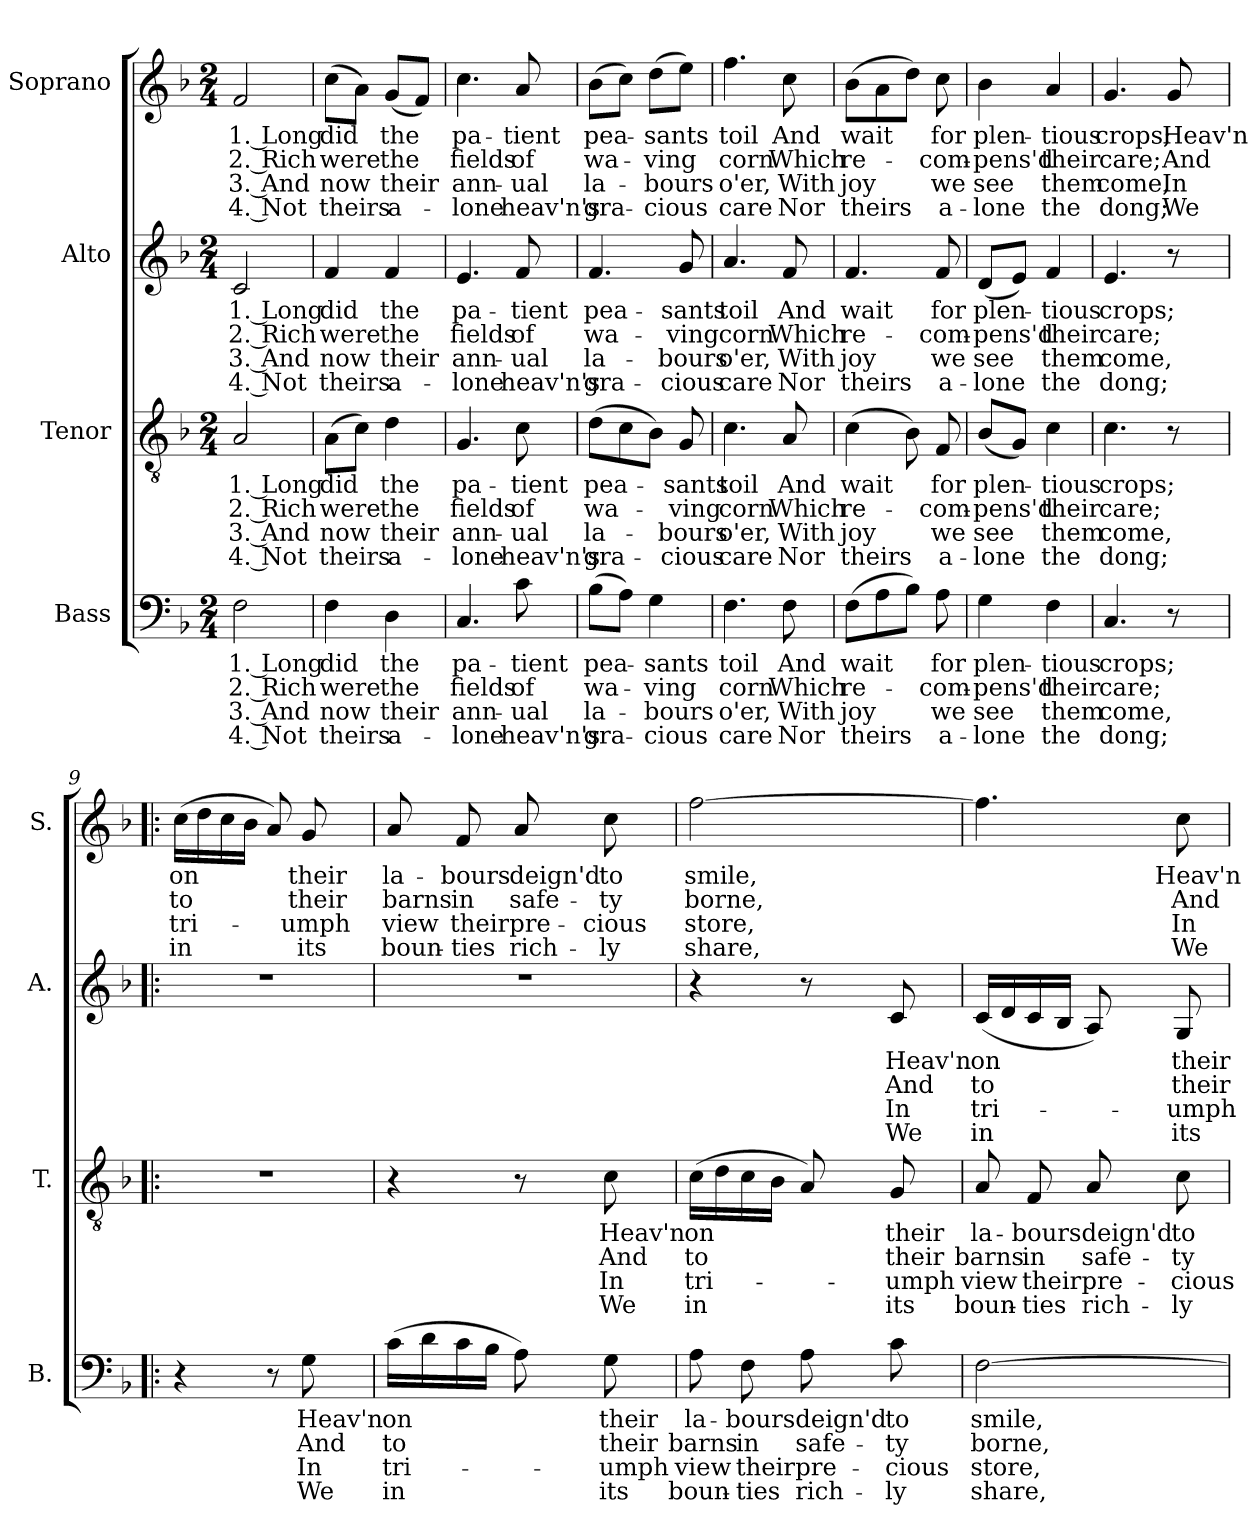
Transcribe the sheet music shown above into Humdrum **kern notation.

**kern	**text	**text	**text	**text	**kern	**text	**text	**text	**text	**kern	**text	**text	**text	**text	**kern	**text	**text	**text	**text
*part4	*part4	*part4	*part4	*part4	*part3	*part3	*part3	*part3	*part3	*part2	*part2	*part2	*part2	*part2	*part1	*part1	*part1	*part1	*part1
*staff4	*staff4	*staff4	*staff4	*staff4	*staff3	*staff3	*staff3	*staff3	*staff3	*staff2	*staff2	*staff2	*staff2	*staff2	*staff1	*staff1	*staff1	*staff1	*staff1
*I"Bass	*	*	*	*	*I"Tenor	*	*	*	*	*I"Alto	*	*	*	*	*I"Soprano	*	*	*	*
*I'B.	*	*	*	*	*I'T.	*	*	*	*	*I'A.	*	*	*	*	*I'S.	*	*	*	*
*clefF4	*	*	*	*	*clefGv2	*	*	*	*	*clefG2	*	*	*	*	*clefG2	*	*	*	*
*k[b-]	*	*	*	*	*k[b-]	*	*	*	*	*k[b-]	*	*	*	*	*k[b-]	*	*	*	*
*M2/4	*	*	*	*	*M2/4	*	*	*	*	*M2/4	*	*	*	*	*M2/4	*	*	*	*
=1	=1	=1	=1	=1	=1	=1	=1	=1	=1	=1	=1	=1	=1	=1	=1	=1	=1	=1	=1
!	!LO:LY:b	!LO:LY:b	!LO:LY:b	!LO:LY:b	!	!LO:LY:b	!LO:LY:b	!LO:LY:b	!LO:LY:b	!	!LO:LY:b	!LO:LY:b	!LO:LY:b	!LO:LY:b	!	!LO:LY:b	!LO:LY:b	!LO:LY:b	!LO:LY:b
2F\	1. Long	2. Rich	3. And	4. Not	2A/	1. Long	2. Rich	3. And	4. Not	2c/	1. Long	2. Rich	3. And	4. Not	2f/	1. Long	2. Rich	3. And	4. Not
=2	=2	=2	=2	=2	=2	=2	=2	=2	=2	=2	=2	=2	=2	=2	=2	=2	=2	=2	=2
!	!LO:LY:b	!LO:LY:b	!LO:LY:b	!LO:LY:b	!	!LO:LY:b	!LO:LY:b	!LO:LY:b	!LO:LY:b	!	!LO:LY:b	!LO:LY:b	!LO:LY:b	!LO:LY:b	!	!LO:LY:b	!LO:LY:b	!LO:LY:b	!LO:LY:b
4F\	did	were	now	theirs	(>8A\L	did	were	now	theirs	4f/	did	were	now	theirs	(>8cc\L	did	were	now	theirs
.	.	.	.	.	8c\J)	.	.	.	.	.	.	.	.	.	8a\J)	.	.	.	.
!	!LO:LY:b	!LO:LY:b	!LO:LY:b	!LO:LY:b	!	!LO:LY:b	!LO:LY:b	!LO:LY:b	!LO:LY:b	!	!LO:LY:b	!LO:LY:b	!LO:LY:b	!LO:LY:b	!	!LO:LY:b	!LO:LY:b	!LO:LY:b	!LO:LY:b
4D\	the	the	their	a-	4d\	the	the	their	a-	4f/	the	the	their	a-	(<8g/L	the	the	their	a-
.	.	.	.	.	.	.	.	.	.	.	.	.	.	.	8f/J)	.	.	.	.
=3	=3	=3	=3	=3	=3	=3	=3	=3	=3	=3	=3	=3	=3	=3	=3	=3	=3	=3	=3
!	!LO:LY:b	!LO:LY:b	!LO:LY:b	!LO:LY:b	!	!LO:LY:b	!LO:LY:b	!LO:LY:b	!LO:LY:b	!	!LO:LY:b	!LO:LY:b	!LO:LY:b	!LO:LY:b	!	!LO:LY:b	!LO:LY:b	!LO:LY:b	!LO:LY:b
4.C/	pa-	fields	ann-	-lone	4.G/	pa-	fields	ann-	-lone	4.e/	pa-	fields	ann-	-lone	4.cc\	pa-	fields	ann-	-lone
!	!LO:LY:b	!LO:LY:b	!LO:LY:b	!LO:LY:b	!	!LO:LY:b	!LO:LY:b	!LO:LY:b	!LO:LY:b	!	!LO:LY:b	!LO:LY:b	!LO:LY:b	!LO:LY:b	!	!LO:LY:b	!LO:LY:b	!LO:LY:b	!LO:LY:b
8c\	-tient	of	-ual	heav'n's	8c\	-tient	of	-ual	heav'n's	8f/	-tient	of	-ual	heav'n's	8a/	-tient	of	-ual	heav'n's
=4	=4	=4	=4	=4	=4	=4	=4	=4	=4	=4	=4	=4	=4	=4	=4	=4	=4	=4	=4
!	!LO:LY:b	!LO:LY:b	!LO:LY:b	!LO:LY:b	!	!LO:LY:b	!LO:LY:b	!LO:LY:b	!LO:LY:b	!	!LO:LY:b	!LO:LY:b	!LO:LY:b	!LO:LY:b	!	!LO:LY:b	!LO:LY:b	!LO:LY:b	!LO:LY:b
(>8B-\L	pea-	wa-	la-	gra-	(>8d\L	pea-	wa-	la-	gra-	4.f/	pea-	wa-	la-	gra-	(>8b-\L	pea-	wa-	la-	gra-
8A\J)	.	.	.	.	8c\	.	.	.	.	.	.	.	.	.	8cc\J)	.	.	.	.
!	!LO:LY:b	!LO:LY:b	!LO:LY:b	!LO:LY:b	!	!	!	!	!	!	!	!	!	!	!	!LO:LY:b	!LO:LY:b	!LO:LY:b	!LO:LY:b
4G\	-sants	-ving	-bours	-cious	8B-\J)	.	.	.	.	.	.	.	.	.	(>8dd\L	-sants	-ving	-bours	-cious
!	!	!	!	!	!	!LO:LY:b	!LO:LY:b	!LO:LY:b	!LO:LY:b	!	!LO:LY:b	!LO:LY:b	!LO:LY:b	!LO:LY:b	!	!	!	!	!
.	.	.	.	.	8G/	-sants	-ving	-bours	-cious	8g/	sants	ving	bours	cious	8ee\J)	.	.	.	.
=5	=5	=5	=5	=5	=5	=5	=5	=5	=5	=5	=5	=5	=5	=5	=5	=5	=5	=5	=5
!	!LO:LY:b	!LO:LY:b	!LO:LY:b	!LO:LY:b	!	!LO:LY:b	!LO:LY:b	!LO:LY:b	!LO:LY:b	!	!LO:LY:b	!LO:LY:b	!LO:LY:b	!LO:LY:b	!	!LO:LY:b	!LO:LY:b	!LO:LY:b	!LO:LY:b
4.F\	toil	corn	o'er,	care	4.c\	toil	corn	o'er,	care	4.a/	toil	corn	o'er,	care	4.ff\	toil	corn	o'er,	care
!	!LO:LY:b	!LO:LY:b	!LO:LY:b	!LO:LY:b	!	!LO:LY:b	!LO:LY:b	!LO:LY:b	!LO:LY:b	!	!LO:LY:b	!LO:LY:b	!LO:LY:b	!LO:LY:b	!	!LO:LY:b	!LO:LY:b	!LO:LY:b	!LO:LY:b
8F\	And	Which	With	Nor	8A/	And	Which	With	Nor	8f/	And	Which	With	Nor	8cc\	And	Which	With	Nor
=6	=6	=6	=6	=6	=6	=6	=6	=6	=6	=6	=6	=6	=6	=6	=6	=6	=6	=6	=6
!	!LO:LY:b	!LO:LY:b	!LO:LY:b	!LO:LY:b	!	!LO:LY:b	!LO:LY:b	!LO:LY:b	!LO:LY:b	!	!LO:LY:b	!LO:LY:b	!LO:LY:b	!LO:LY:b	!	!LO:LY:b	!LO:LY:b	!LO:LY:b	!LO:LY:b
(>8F\L	wait	re-	joy	theirs	(>4c\	wait	re-	joy	theirs	4.f/	wait	re-	joy	theirs	(>8b-\L	wait	re-	joy	theirs
8A\	.	.	.	.	.	.	.	.	.	.	.	.	.	.	8a\	.	.	.	.
8B-\J)	.	.	.	.	8B-\)	.	.	.	.	.	.	.	.	.	8dd\J)	.	.	.	.
!	!LO:LY:b	!LO:LY:b	!LO:LY:b	!LO:LY:b	!	!LO:LY:b	!LO:LY:b	!LO:LY:b	!LO:LY:b	!	!LO:LY:b	!LO:LY:b	!LO:LY:b	!LO:LY:b	!	!LO:LY:b	!LO:LY:b	!LO:LY:b	!LO:LY:b
8A\	for	-com-	we	a-	8F/	for	-com-	we	a-	8f/	for	-com-	we	a-	8cc\	for	-com-	we	a-
=7	=7	=7	=7	=7	=7	=7	=7	=7	=7	=7	=7	=7	=7	=7	=7	=7	=7	=7	=7
!	!LO:LY:b	!LO:LY:b	!LO:LY:b	!LO:LY:b	!	!LO:LY:b	!LO:LY:b	!LO:LY:b	!LO:LY:b	!	!LO:LY:b	!LO:LY:b	!LO:LY:b	!LO:LY:b	!	!LO:LY:b	!LO:LY:b	!LO:LY:b	!LO:LY:b
4G\	plen-	-pens'd	see	-lone	(<8B-/L	plen-	-pens'd	see	-lone	(<8d/L	plen-	-pens'd	see	-lone	4b-\	plen-	-pens'd	see	-lone
.	.	.	.	.	8G/J)	.	.	.	.	8e/J)	.	.	.	.	.	.	.	.	.
!	!LO:LY:b	!LO:LY:b	!LO:LY:b	!LO:LY:b	!	!LO:LY:b	!LO:LY:b	!LO:LY:b	!LO:LY:b	!	!LO:LY:b	!LO:LY:b	!LO:LY:b	!LO:LY:b	!	!LO:LY:b	!LO:LY:b	!LO:LY:b	!LO:LY:b
4F\	-tious	their	them	the	4c\	-tious	their	them	the	4f/	-tious	their	them	the	4a/	-tious	their	them	the
!!LO:LB:g=z
=8	=8	=8	=8	=8	=8	=8	=8	=8	=8	=8	=8	=8	=8	=8	=8	=8	=8	=8	=8
!	!LO:LY:b	!LO:LY:b	!LO:LY:b	!LO:LY:b	!	!LO:LY:b	!LO:LY:b	!LO:LY:b	!LO:LY:b	!	!LO:LY:b	!LO:LY:b	!LO:LY:b	!LO:LY:b	!	!LO:LY:b	!LO:LY:b	!LO:LY:b	!LO:LY:b
4.C/	crops;	care;	come,	dong;	4.c\	crops;	care;	come,	dong;	4.e/	crops;	care;	come,	dong;	4.g/	crops;	care;	come,	dong;
!	!	!	!	!	!	!	!	!	!	!	!	!	!	!	!	!LO:LY:b	!LO:LY:b	!LO:LY:b	!LO:LY:b
8r	.	.	.	.	8r	.	.	.	.	8r	.	.	.	.	8g/	Heav'n	And	In	We
=9!|:	=9!|:	=9!|:	=9!|:	=9!|:	=9!|:	=9!|:	=9!|:	=9!|:	=9!|:	=9!|:	=9!|:	=9!|:	=9!|:	=9!|:	=9!|:	=9!|:	=9!|:	=9!|:	=9!|:
!	!	!	!	!	!	!	!	!	!	!	!	!	!	!	!	!LO:LY:b	!LO:LY:b	!LO:LY:b	!LO:LY:b
4r	.	.	.	.	2r	.	.	.	.	2r	.	.	.	.	(>16cc\LL	on	to	tri-	in
.	.	.	.	.	.	.	.	.	.	.	.	.	.	.	16dd\	.	.	.	.
.	.	.	.	.	.	.	.	.	.	.	.	.	.	.	16cc\	.	.	.	.
.	.	.	.	.	.	.	.	.	.	.	.	.	.	.	16b-\JJ	.	.	.	.
8r	.	.	.	.	.	.	.	.	.	.	.	.	.	.	8a/)	.	.	.	.
!	!LO:LY:b	!LO:LY:b	!LO:LY:b	!LO:LY:b	!	!	!	!	!	!	!	!	!	!	!	!LO:LY:b	!LO:LY:b	!LO:LY:b	!LO:LY:b
8G\	Heav'n	And	In	We	.	.	.	.	.	.	.	.	.	.	8g/	their	their	-umph	its
=10	=10	=10	=10	=10	=10	=10	=10	=10	=10	=10	=10	=10	=10	=10	=10	=10	=10	=10	=10
!	!LO:LY:b	!LO:LY:b	!LO:LY:b	!LO:LY:b	!	!	!	!	!	!	!	!	!	!	!	!LO:LY:b	!LO:LY:b	!LO:LY:b	!LO:LY:b
(>16c\LL	on	to	tri-	in	4r	.	.	.	.	2r	.	.	.	.	8a/	la-	barns	view	boun-
16d\	.	.	.	.	.	.	.	.	.	.	.	.	.	.	.	.	.	.	.
!	!	!	!	!	!	!	!	!	!	!	!	!	!	!	!	!LO:LY:b	!LO:LY:b	!LO:LY:b	!LO:LY:b
16c\	.	.	.	.	.	.	.	.	.	.	.	.	.	.	8f/	-bours	in	their	-ties
16B-\JJ	.	.	.	.	.	.	.	.	.	.	.	.	.	.	.	.	.	.	.
!	!	!	!	!	!	!	!	!	!	!	!	!	!	!	!	!LO:LY:b	!LO:LY:b	!LO:LY:b	!LO:LY:b
8A\)	.	.	.	.	8r	.	.	.	.	.	.	.	.	.	8a/	deign'd	safe-	pre-	rich-
!	!LO:LY:b	!LO:LY:b	!LO:LY:b	!LO:LY:b	!	!LO:LY:b	!LO:LY:b	!LO:LY:b	!LO:LY:b	!	!	!	!	!	!	!LO:LY:b	!LO:LY:b	!LO:LY:b	!LO:LY:b
8G\	their	their	-umph	its	8c\	Heav'n	And	In	We	.	.	.	.	.	8cc\	to	-ty	-cious	-ly
=11	=11	=11	=11	=11	=11	=11	=11	=11	=11	=11	=11	=11	=11	=11	=11	=11	=11	=11	=11
!	!LO:LY:b	!LO:LY:b	!LO:LY:b	!LO:LY:b	!	!LO:LY:b	!LO:LY:b	!LO:LY:b	!LO:LY:b	!	!	!	!	!	!	!LO:LY:b	!LO:LY:b	!LO:LY:b	!LO:LY:b
8A\	la-	barns	view	boun-	(>16c\LL	on	to	tri-	in	4r	.	.	.	.	[2ff\	smile,	borne,	store,	share,
.	.	.	.	.	16d\	.	.	.	.	.	.	.	.	.	.	.	.	.	.
!	!LO:LY:b	!LO:LY:b	!LO:LY:b	!LO:LY:b	!	!	!	!	!	!	!	!	!	!	!	!	!	!	!
8F\	-bours	in	their	-ties	16c\	.	.	.	.	.	.	.	.	.	.	.	.	.	.
.	.	.	.	.	16B-\JJ	.	.	.	.	.	.	.	.	.	.	.	.	.	.
!	!LO:LY:b	!LO:LY:b	!LO:LY:b	!LO:LY:b	!	!	!	!	!	!	!	!	!	!	!	!	!	!	!
8A\	deign'd	safe-	pre-	rich-	8A/)	.	.	.	.	8r	.	.	.	.	.	.	.	.	.
!	!LO:LY:b	!LO:LY:b	!LO:LY:b	!LO:LY:b	!	!LO:LY:b	!LO:LY:b	!LO:LY:b	!LO:LY:b	!	!LO:LY:b	!LO:LY:b	!LO:LY:b	!LO:LY:b	!	!	!	!	!
8c\	to	-ty	-cious	-ly	8G/	their	their	-umph	its	8c/	Heav'n	And	In	We	.	.	.	.	.
=12	=12	=12	=12	=12	=12	=12	=12	=12	=12	=12	=12	=12	=12	=12	=12	=12	=12	=12	=12
!	!LO:LY:b	!LO:LY:b	!LO:LY:b	!LO:LY:b	!	!LO:LY:b	!LO:LY:b	!LO:LY:b	!LO:LY:b	!	!LO:LY:b	!LO:LY:b	!LO:LY:b	!LO:LY:b	!	!	!	!	!
[2F\	smile,	borne,	store,	share,	8A/	la-	barns	view	boun-	(<16c/LL	on	to	tri-	in	4.ff\]	.	.	.	.
.	.	.	.	.	.	.	.	.	.	16d/	.	.	.	.	.	.	.	.	.
!	!	!	!	!	!	!LO:LY:b	!LO:LY:b	!LO:LY:b	!LO:LY:b	!	!	!	!	!	!	!	!	!	!
.	.	.	.	.	8F/	-bours	in	their	-ties	16c/	.	.	.	.	.	.	.	.	.
.	.	.	.	.	.	.	.	.	.	16B-/JJ	.	.	.	.	.	.	.	.	.
!	!	!	!	!	!	!LO:LY:b	!LO:LY:b	!LO:LY:b	!LO:LY:b	!	!	!	!	!	!	!	!	!	!
.	.	.	.	.	8A/	deign'd	safe-	pre-	rich-	8A/)	.	.	.	.	.	.	.	.	.
!	!	!	!	!	!	!LO:LY:b	!LO:LY:b	!LO:LY:b	!LO:LY:b	!	!LO:LY:b	!LO:LY:b	!LO:LY:b	!LO:LY:b	!	!LO:LY:b	!LO:LY:b	!LO:LY:b	!LO:LY:b
.	.	.	.	.	8c\	to	-ty	-cious	-ly	8G/	their	their	-umph	its	8cc\	Heav'n	And	In	We
=	=	=	=	=	=	=	=	=	=	=	=	=	=	=	=	=	=	=	=
*-	*-	*-	*-	*-	*-	*-	*-	*-	*-	*-	*-	*-	*-	*-	*-	*-	*-	*-	*-
